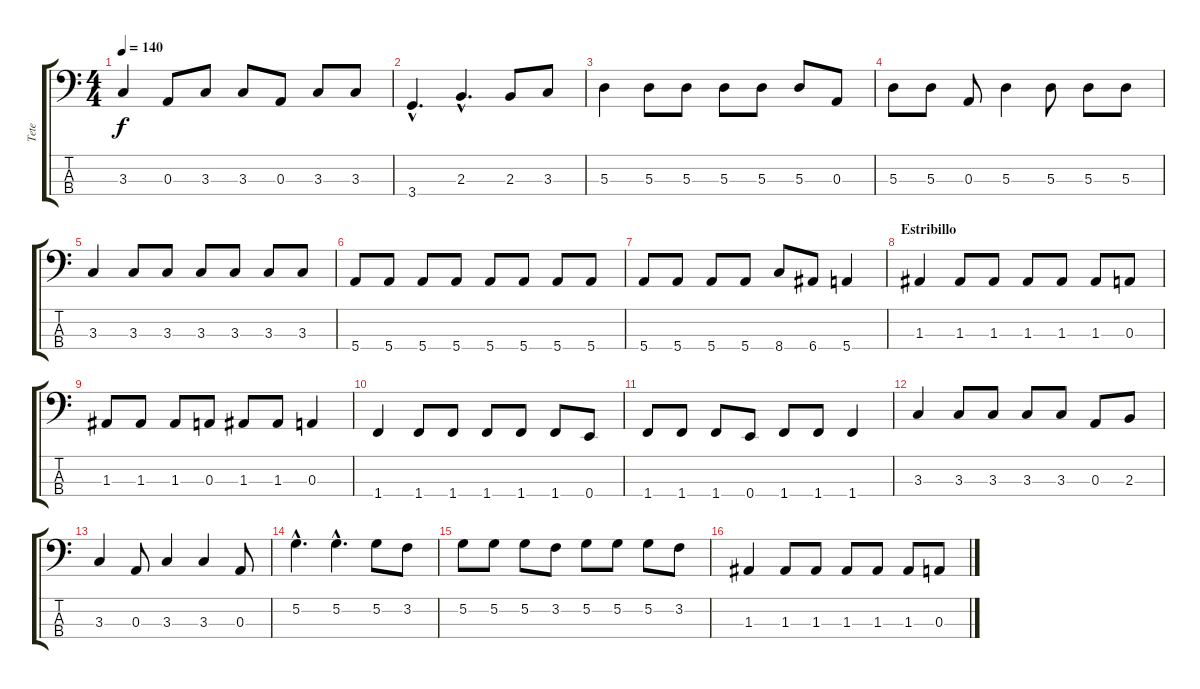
\track ("Tete" "Tete") {instrument electricbassfinger}
\staff {score tabs}
\tuning (G2 D2 A1 E1) {hide}
\ts (4 4)
\tempo 140
\clef f4
\ks c
3.3.4{dy f} 0.3.8 3.3.8 3.3.8 0.3.8 3.3.8 3.3.8 |
3.4{hac}.4{d} 2.3{hac}.4{d} 2.3.8 3.3.8 |
5.3.4 5.3.8 5.3.8 5.3.8 5.3.8 5.3.8 0.3.8 |
5.3.8 5.3.8 0.3.8 5.3.4 5.3.8 5.3.8 5.3.8 |
3.3.4 3.3.8 3.3.8 3.3.8 3.3.8 3.3.8 3.3.8 |
5.4.8 5.4.8 5.4.8 5.4.8 5.4.8 5.4.8 5.4.8 5.4.8 |
5.4.8 5.4.8 5.4.8 5.4.8 8.4.8 6.4.8 5.4.4 |
\section ("" "Estribillo")
1.3.4 1.3.8 1.3.8 1.3.8 1.3.8 1.3.8 0.3.8 |
1.3.8 1.3.8 1.3.8 0.3.8 1.3.8 1.3.8 0.3.4 |
1.4.4 1.4.8 1.4.8 1.4.8 1.4.8 1.4.8 0.4.8 |
1.4.8 1.4.8 1.4.8 0.4.8 1.4.8 1.4.8 1.4.4 |
3.3.4 3.3.8 3.3.8 3.3.8 3.3.8 0.3.8 2.3.8 |
3.3.4 0.3.8 3.3.4 3.3.4 0.3.8 |
5.2{hac}.4{d} 5.2{hac}.4{d} 5.2.8 3.2.8 |
5.2.8 5.2.8 5.2.8 3.2.8 5.2.8 5.2.8 5.2.8 3.2.8 |
1.3.4 1.3.8 1.3.8 1.3.8 1.3.8 1.3.8 0.3.8
